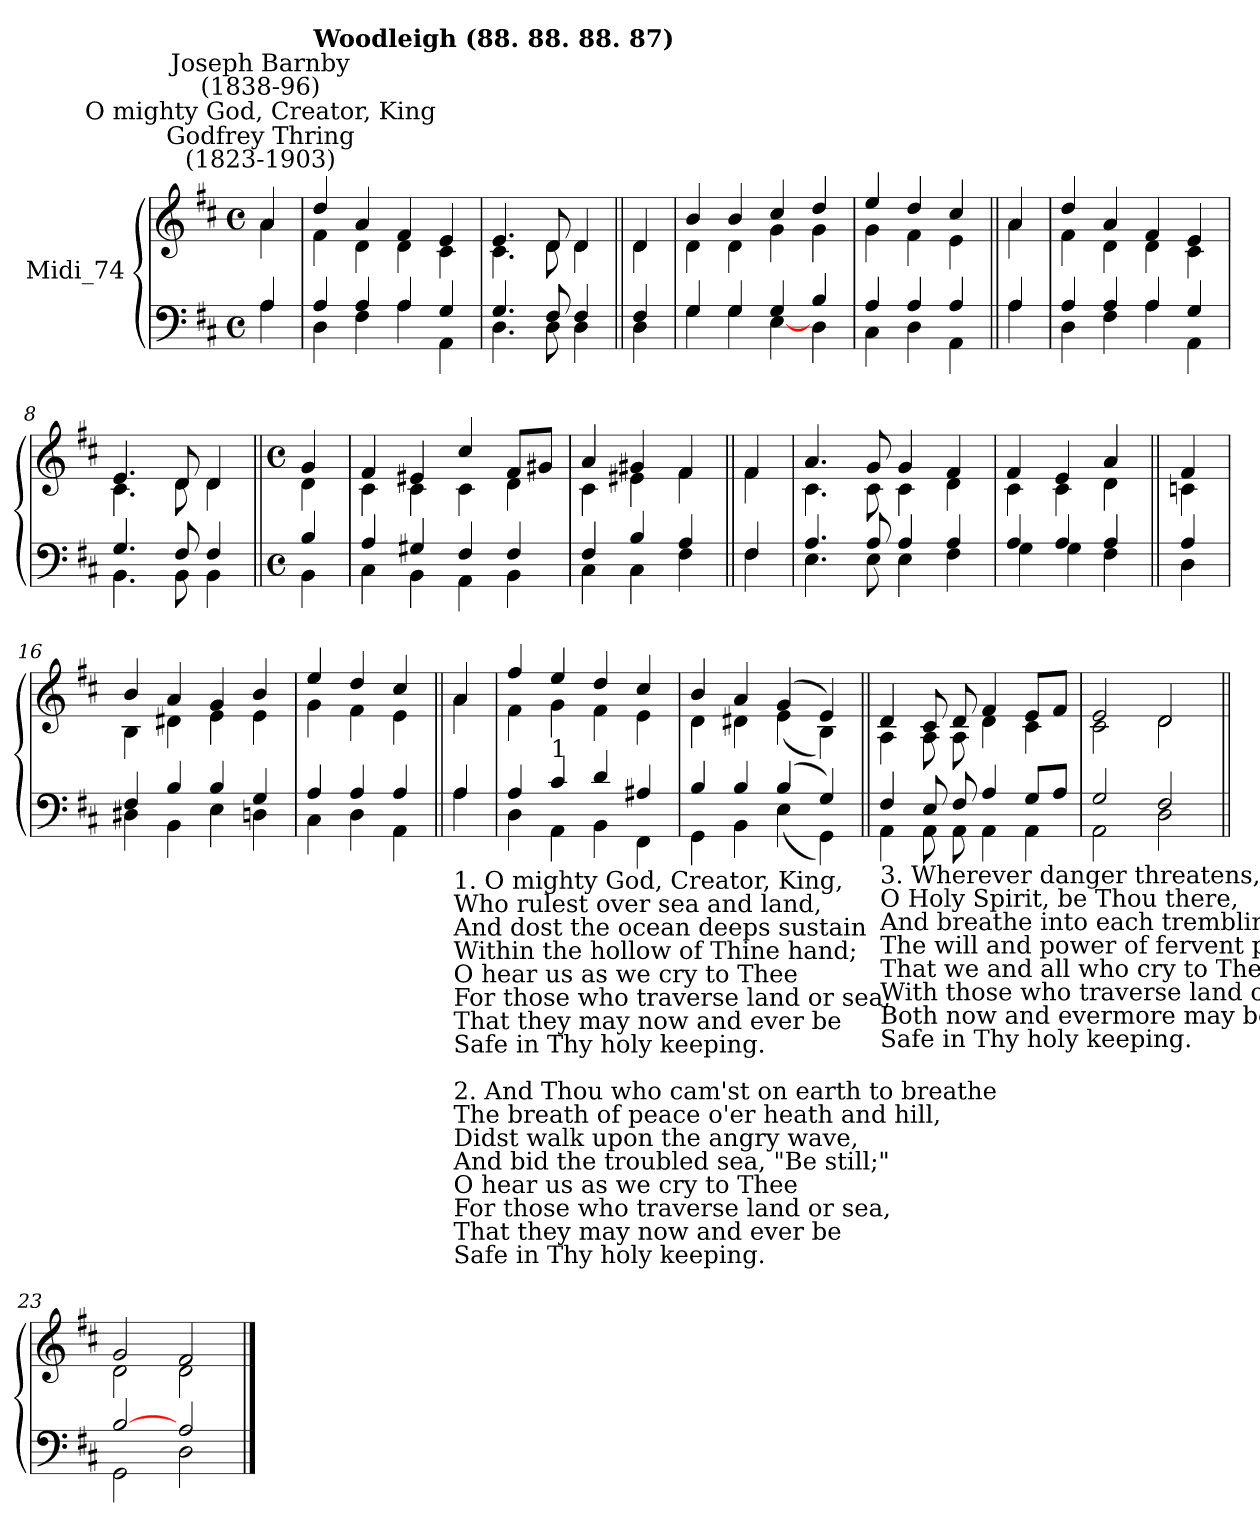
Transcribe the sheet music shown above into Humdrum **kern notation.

**kern	**kern
*part2	*part1
*staff2	*staff1
*I"Midi_74	*I"Midi_74
*clefF4	*clefG2
*k[f#c#]	*k[f#c#]
*D:	*D:
*M4/4	*M4/4
*met(c)	*met(c)
=	=
*^	*^
!	!	!LO:TX:a:cj:t=Godfrey Thring\n(1823-1903)	!
!	!	!LO:TX:a:cj:t=O mighty God, Creator, King	!
!	!	!LO:TX:a:cj:t=Joseph Barnby\n(1838-96)	!
4A/	4A\	4a/	4a\
=1	=1	=1	=1
!	!	!LO:TX:a:B:t=Woodleigh (88. 88. 88. 87)	!
4A/	4D\	4dd/	4f#\
4A/	4F#\	4a/	4d\
4A/	4A\	4f#/	4d\
4G/	4AA\	4e/	4c#\
=2	=2	=2	=2
4.G/	4.D\	4.e/	4.c#\
8F#/	8D\	8d/	8d\
4F#/	4D\	4d/	4d\
=3||	=3||	=3||	=3||
4F#/	4D\	4d/	4d\
=4	=4	=4	=4
4G/	4G\	4b/	4d\
4G/	4G\	4b/	4d\
4G/	[4E\	4cc#/	4g\
4B/	4D\	4dd/	4g\
=5	=5	=5	=5
4A/	4C#\	4ee/	4g\
4A/	4D\	4dd/	4f#\
4A/	4AA\	4cc#/	4e\
=6||	=6||	=6||	=6||
4A/	4A\	4a/	4a\
=7	=7	=7	=7
4A/	4D\	4dd/	4f#\
4A/	4F#\	4a/	4d\
4A/	4A\	4f#/	4d\
4G/	4AA\	4e/	4c#\
=8	=8	=8	=8
4.G/	4.BB\	4.e/	4.c#\
8F#/	8BB\	8d/	8d\
4F#/	4BB\	4d/	4d\
!!LO:LB:g=z	!!
=9||	=9||	=9||	=9||
*M4/4	*	*M4/4	*
*met(c)	*	*met(c)	*
4B/	4BB\	4g/	4d\
=10	=10	=10	=10
4A/	4C#\	4f#/	4c#\
4G#X/	4BB\	4e#X/	4c#\
4F#/	4AA\	4cc#/	4c#\
4F#/	4BB\	8f#/L	4d\
.	.	8g#X/J	.
=11	=11	=11	=11
4F#/	4C#\	4a/	4c#\
4B/	4C#\	4g#X/	4e#X\
4A/	4F#\	4f#/	4f#\
=12||	=12||	=12||	=12||
4F#/	4F#\	4f#/	4f#\
=13	=13	=13	=13
4.A/	4.E\	4.a/	4.c#\
8A/	8E\	8g/	8c#\
4A/	4E\	4g/	4c#\
4A/	4F#\	4f#/	4d\
=14	=14	=14	=14
4A/	4G\	4f#/	4c#\
4A/	4G\	4e/	4c#\
4A/	4F#\	4a/	4d\
=15||	=15||	=15||	=15||
4A/	4D\	4f#/	4cn\
=16	=16	=16	=16
4F#/	4D#X\	4b/	4B\
4B/	4BB\	4a/	4d#X\
4B/	4E\	4g/	4e\
4G/	4Dn\	4b/	4e\
=17	=17	=17	=17
4A/	4C#\	4ee/	4g\
4A/	4D\	4dd/	4f#\
4A/	4AA\	4cc#/	4e\
!!LO:LB:g=z	!!
=18||	=18||	=18||	=18||
!LO:TX:b:t=1. O mighty God, Creator, King,\nWho rulest over sea and land,\nAnd dost the ocean deeps sustain\nWithin the hollow of Thine hand;\nO hear us as we cry to Thee\nFor those who traverse land or sea,\nThat they may now and ever be\nSafe in Thy holy keeping.\n\n2. And Thou who cam'st on earth to breathe\nThe breath of peace o'er heath and hill,\nDidst walk upon the angry wave,\nAnd bid the troubled sea, "Be still;"\nO hear us as we cry to Thee\nFor those who traverse land or sea,\nThat they may now and ever be\nSafe in Thy holy keeping.	!	!	!
4A/	4A\	4a/	4a\
=19	=19	=19	=19
4A/	4D\	4ff#/	4f#\
!	!	!LO:TX:b:t=1	!
4c#/	4AA\	4ee/	4g\
4d/	4BB\	4dd/	4f#\
4A#X/	4FF#\	4cc#/	4e\
=20	=20	=20	=20
4B/	4GG\	4b/	4d\
4B/	4BB\	4a/	4d#X\
(>4B/	(<4E\	(>4g/	(<4e\
4G/)	4GG\)	4e/)	4B\)
=21||	=21||	=21||	=21||
!LO:TX:b:t=3. Wherever danger threatens, then,\nO Holy Spirit, be Thou there,\nAnd breathe into each trembling heart\nThe will and power of fervent prayer\nThat we and all who cry to Thee\nWith those who traverse land or sea,\nBoth now and evermore may be\nSafe in Thy holy keeping.	!	!	!
4F#/	4AA\	4d/	4A\
8E/	8AA\	8c#/	8A\
8F#/	8AA\	8d/	8A\
4A/	4AA\	4f#/	4d\
8G/L	4AA\	8e/L	4c#\
8A/J	.	8f#/J	.
=22	=22	=22	=22
2G/	2AA\	2e/	2c#\
2F#/	2D\	2d/	2d\
=23||	=23||	=23||	=23||
[2B/	2GG\	2g/	2d\
2A/	2D\	2f#/	2d\
*v	*v	*	*
*	*v	*v
==	==
*-	*-
